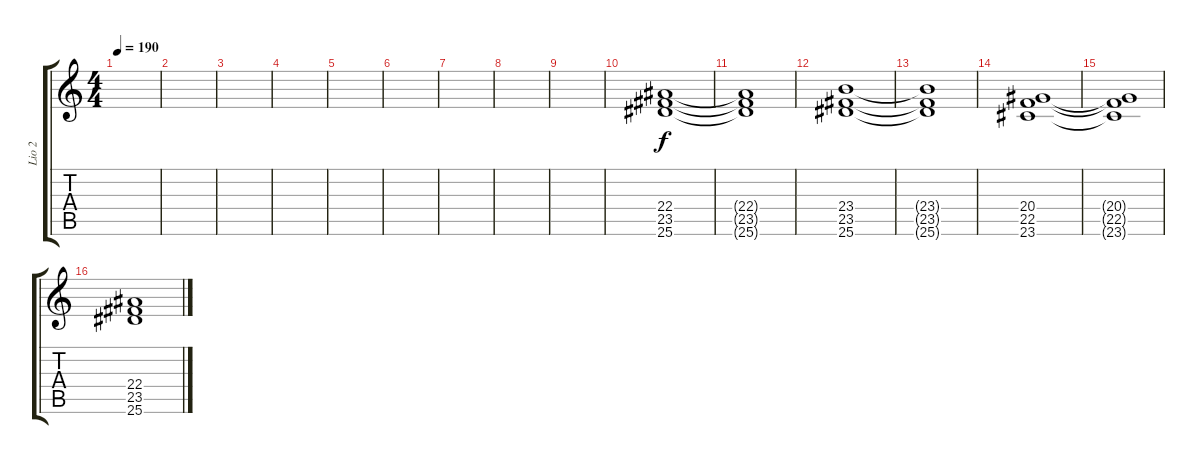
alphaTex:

\track ("Lio 2" "Lio 2") {instrument stringensemble1}
\staff {score tabs}
\tuning (D4 A3 F3 C3 G2 D2) {hide}
\ts (4 4)
\tempo 190
\clef g2
\ks c
|
|
|
|
|
|
|
|
|
(22.4 23.5 25.6).1 |
(22.4{t} 23.5{t} 25.6{t}).1 |
(23.4 23.5 25.6).1 |
(23.4{t} 23.5{t} 25.6{t}).1 |
(20.4 22.5 23.6).1 |
(20.4{t} 22.5{t} 23.6{t}).1 |
(22.4 23.5 25.6).1
